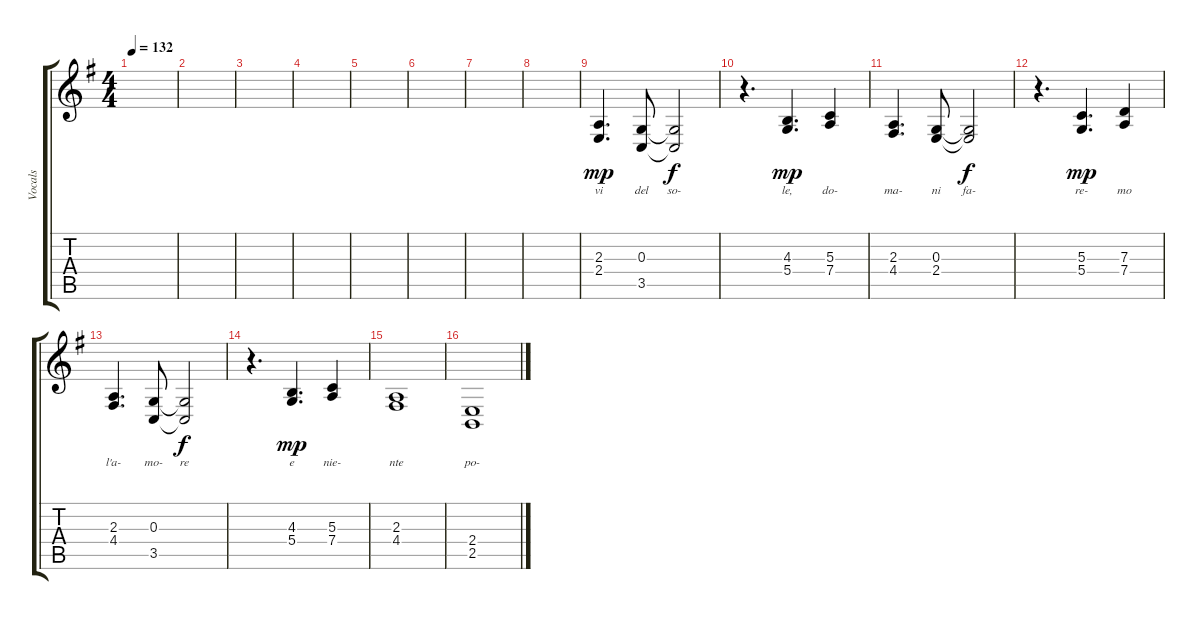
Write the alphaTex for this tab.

\track ("Vocals" "Vocals") {instrument lead6voice}
\staff {score tabs}
\tuning (E4 B3 G3 D3 A2 E2) {hide}
\ts (4 4)
\tempo 132
\clef g2
\ks eminor
|
|
|
|
|
|
|
|
(2.3 2.4).4{d lyrics (0 "vi") lyrics (1 "") lyrics (2 "") lyrics (3 "") lyrics (4 "") dy mp volume 10} (0.3 3.5).8{lyrics (0 "del") lyrics (1 "") lyrics (2 "") lyrics (3 "") lyrics (4 "")} (0.3{t} 3.5{t}).2{lyrics (0 "so-") lyrics (1 "") lyrics (2 "") lyrics (3 "") lyrics (4 "") dy f} |
r.4{d} (4.3 5.4).4{d lyrics (0 "le,") lyrics (1 "") lyrics (2 "") lyrics (3 "") lyrics (4 "") dy mp} (5.3 7.4).4{lyrics (0 "do-") lyrics (1 "") lyrics (2 "") lyrics (3 "") lyrics (4 "")} |
(2.3 4.4).4{d lyrics (0 "ma-") lyrics (1 "") lyrics (2 "") lyrics (3 "") lyrics (4 "")} (0.3 2.4).8{lyrics (0 "ni") lyrics (1 "") lyrics (2 "") lyrics (3 "") lyrics (4 "")} (0.3{t} 2.4{t}).2{lyrics (0 "fa-") lyrics (1 "") lyrics (2 "") lyrics (3 "") lyrics (4 "") dy f} |
r.4{d} (5.3 5.4).4{d lyrics (0 "re-") lyrics (1 "") lyrics (2 "") lyrics (3 "") lyrics (4 "") dy mp} (7.3 7.4).4{lyrics (0 "mo") lyrics (1 "") lyrics (2 "") lyrics (3 "") lyrics (4 "")} |
(2.3 4.4).4{d lyrics (0 "l'a-") lyrics (1 "") lyrics (2 "") lyrics (3 "") lyrics (4 "")} (0.3 3.5).8{lyrics (0 "mo-") lyrics (1 "") lyrics (2 "") lyrics (3 "") lyrics (4 "")} (0.3{t} 3.5{t}).2{lyrics (0 "re") lyrics (1 "") lyrics (2 "") lyrics (3 "") lyrics (4 "") dy f} |
r.4{d} (4.3 5.4).4{d lyrics (0 "e") lyrics (1 "") lyrics (2 "") lyrics (3 "") lyrics (4 "") dy mp} (5.3 7.4).4{lyrics (0 "nie-") lyrics (1 "") lyrics (2 "") lyrics (3 "") lyrics (4 "")} |
(2.3 4.4).1{lyrics (0 "nte") lyrics (1 "") lyrics (2 "") lyrics (3 "") lyrics (4 "") volume 0} |
(2.4 2.5).1{lyrics (0 "po-") lyrics (1 "") lyrics (2 "") lyrics (3 "") lyrics (4 "")}
